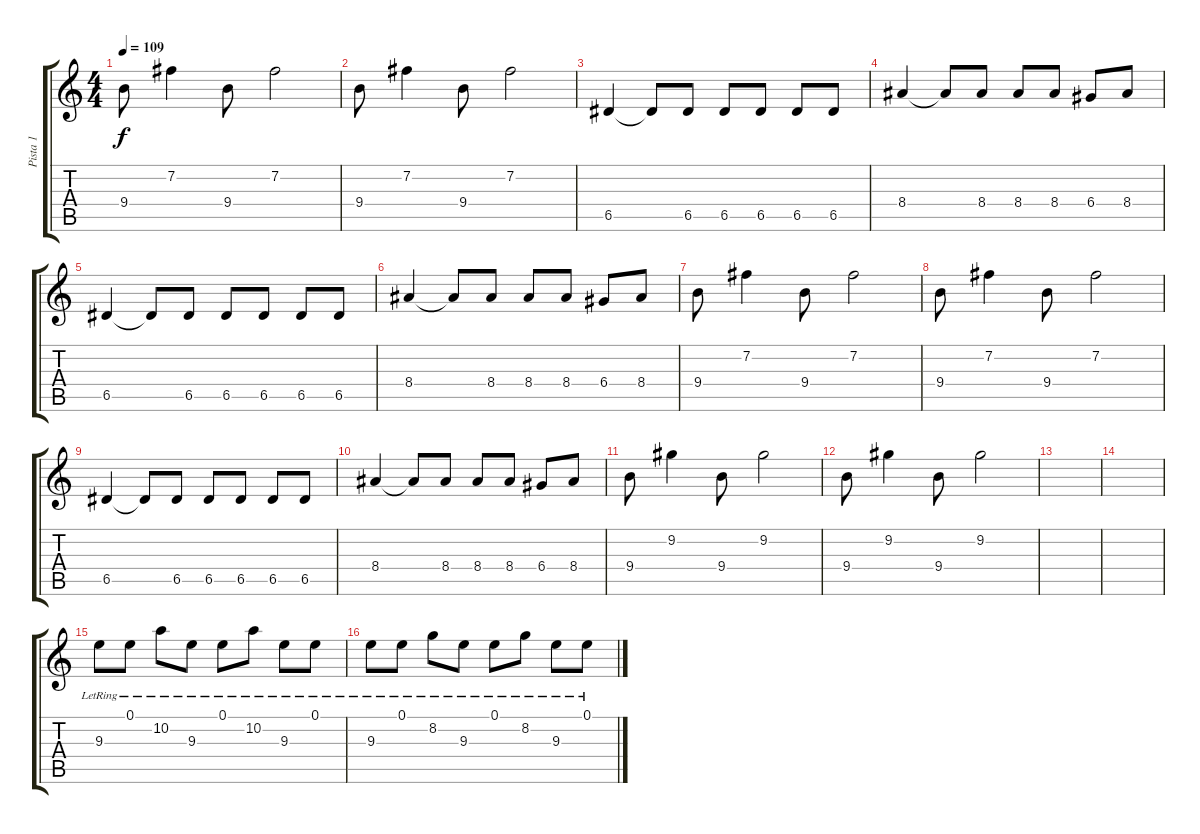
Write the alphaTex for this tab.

\track ("Pista 1" "Pista 1") {instrument acousticguitarnylon}
\staff {score tabs}
\tuning (E4 B3 G3 D3 A2 E2) {hide}
\ts (4 4)
\tempo 109
\clef g2
\ks c
9.4.8{dy f} 7.2.4 9.4.8 7.2.2 |
9.4.8 7.2.4 9.4.8 7.2.2 |
6.5.4 6.5{t}.8 6.5.8 6.5.8 6.5.8 6.5.8 6.5.8 |
8.4.4 8.4{t}.8 8.4.8 8.4.8 8.4.8 6.4.8 8.4.8 |
6.5.4 6.5{t}.8 6.5.8 6.5.8 6.5.8 6.5.8 6.5.8 |
8.4.4 8.4{t}.8 8.4.8 8.4.8 8.4.8 6.4.8 8.4.8 |
9.4.8 7.2.4 9.4.8 7.2.2 |
9.4.8 7.2.4 9.4.8 7.2.2 |
6.5.4 6.5{t}.8 6.5.8 6.5.8 6.5.8 6.5.8 6.5.8 |
8.4.4 8.4{t}.8 8.4.8 8.4.8 8.4.8 6.4.8 8.4.8 |
9.4.8 9.2.4 9.4.8 9.2.2 |
9.4.8 9.2.4 9.4.8 9.2.2 |
|
|
9.3{lr}.8 0.1{lr}.8 10.2{lr}.8 9.3{lr}.8 0.1{lr}.8 10.2{lr}.8 9.3{lr}.8 0.1{lr}.8 |
9.3{lr}.8 0.1{lr}.8 8.2{lr}.8 9.3{lr}.8 0.1{lr}.8 8.2{lr}.8 9.3{lr}.8 0.1{lr}.8
